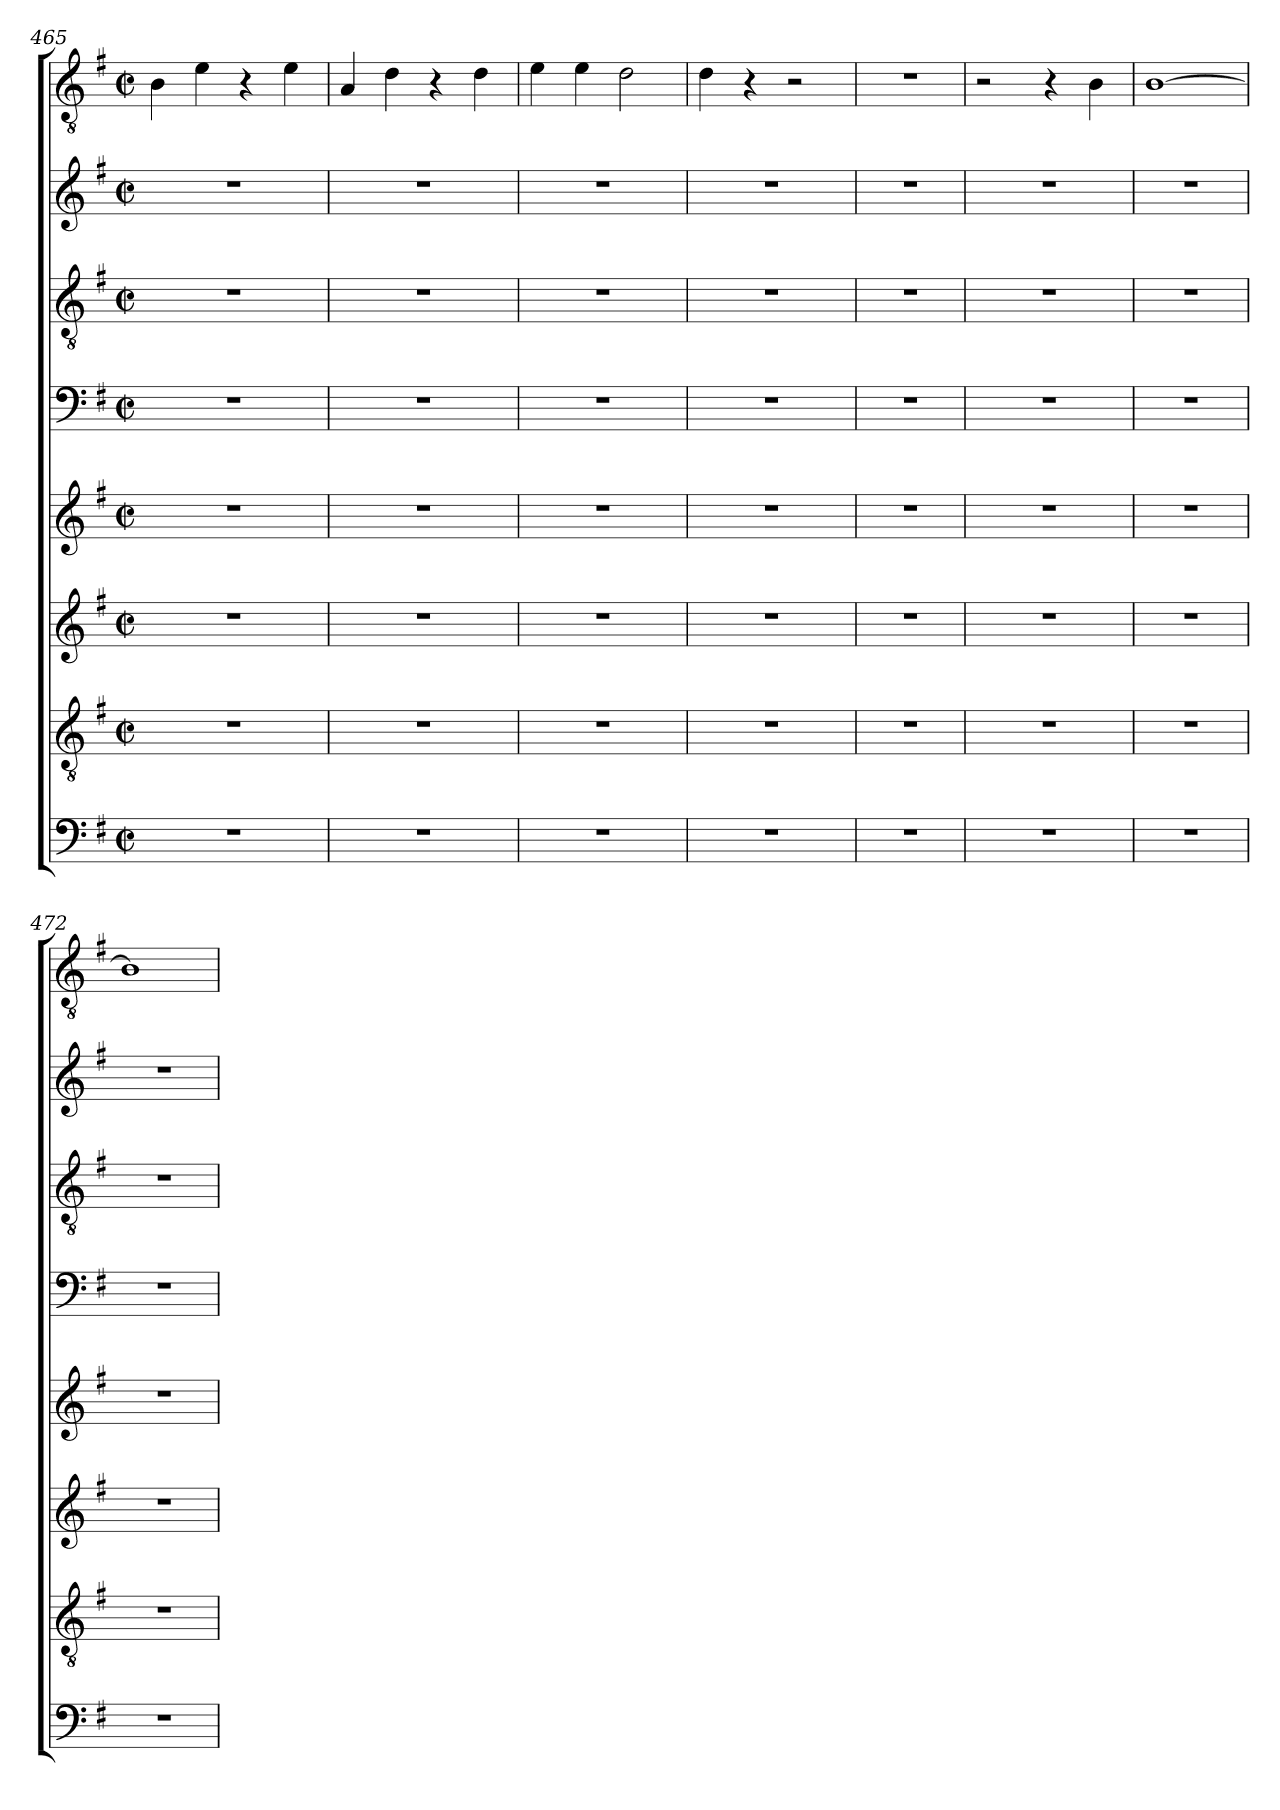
**kern	**kern	**kern	**kern	**kern	**kern	**kern	**kern
*part8	*part7	*part6	*part5	*part4	*part3	*part2	*part1
*staff8	*staff7	*staff6	*staff5	*staff4	*staff3	*staff2	*staff1
*clefF4	*clefGv2	*clefG2	*clefG2	*clefF4	*clefGv2	*clefG2	*clefGv2
*k[f#]	*k[f#]	*k[f#]	*k[f#]	*k[f#]	*k[f#]	*k[f#]	*k[f#]
*G:	*G:	*G:	*G:	*G:	*G:	*G:	*G:
*M2/2	*M2/2	*M2/2	*M2/2	*M2/2	*M2/2	*M2/2	*M2/2
*met(c|)	*met(c|)	*met(c|)	*met(c|)	*met(c|)	*met(c|)	*met(c|)	*met(c|)
=465	=465	=465	=465	=465	=465	=465	=465
1r	1r	1r	1r	1r	1r	1r	4B\
.	.	.	.	.	.	.	4e\
.	.	.	.	.	.	.	4r
.	.	.	.	.	.	.	4e\
=466	=466	=466	=466	=466	=466	=466	=466
1r	1r	1r	1r	1r	1r	1r	4A/
.	.	.	.	.	.	.	4d\
.	.	.	.	.	.	.	4r
.	.	.	.	.	.	.	4d\
!!LO:PB:g=z
=467	=467	=467	=467	=467	=467	=467	=467
1r	1r	1r	1r	1r	1r	1r	4e\
.	.	.	.	.	.	.	4e\
.	.	.	.	.	.	.	2d\
=468	=468	=468	=468	=468	=468	=468	=468
1r	1r	1r	1r	1r	1r	1r	4d\
.	.	.	.	.	.	.	4r
.	.	.	.	.	.	.	2r
=469	=469	=469	=469	=469	=469	=469	=469
1r	1r	1r	1r	1r	1r	1r	1r
=470	=470	=470	=470	=470	=470	=470	=470
1r	1r	1r	1r	1r	1r	1r	2r
.	.	.	.	.	.	.	4r
.	.	.	.	.	.	.	4B\
=471	=471	=471	=471	=471	=471	=471	=471
1r	1r	1r	1r	1r	1r	1r	[>1B
=472	=472	=472	=472	=472	=472	=472	=472
1r	1r	1r	1r	1r	1r	1r	1B]
=	=	=	=	=	=	=	=
*-	*-	*-	*-	*-	*-	*-	*-
